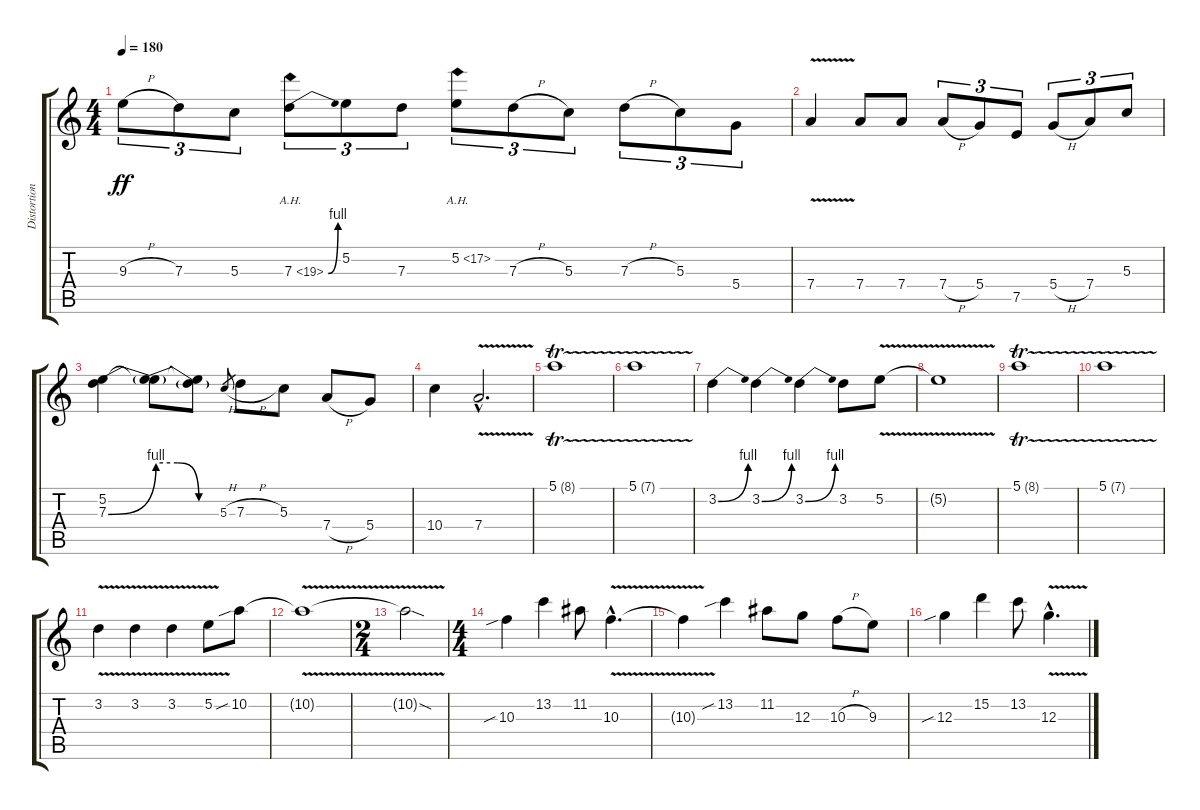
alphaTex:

\track ("Distortion Guitar - Roberto Alvarez" "Distortion") {instrument distortionguitar}
\staff {score tabs}
\tuning (E4 B3 G3 D3 A2 E2) {hide}
\ts (4 4)
\tempo 180
\clef g2
\ks c
9.3{h}.8{tu (3 2) dy ff} 7.3.8{tu (3 2)} 5.3.8{tu (3 2)} 7.3{be (bend 0 0 60 4) ah 12}.8{tu (3 2)} 5.2.8{tu (3 2)} 7.3.8{tu (3 2)} 5.2{ah 12}.8{tu (3 2)} 7.3{h}.8{tu (3 2)} 5.3.8{tu (3 2)} 7.3{h}.8{tu (3 2)} 5.3.8{tu (3 2)} 5.4.8{tu (3 2)} |
7.4{v}.4 7.4.8 7.4.8 7.4{h}.8{tu (3 2)} 5.4.8{tu (3 2)} 7.5.8{tu (3 2)} 5.4{h}.8{tu (3 2)} 7.4.8{tu (3 2)} 5.3.8{tu (3 2)} |
(5.2 7.3{be (bend 0 0 60 4)}).4 (5.2{t} 7.3{be (custom 0 4 20 4 40 0 60 0) t}).8 (5.2{t} 7.3{t}).8 5.3{h}.8{gr} 7.3{h}.8 5.3.8 7.4{h}.8 5.4.8 |
10.4.4 7.4{v hac}.2{d} |
5.1{tr (8 32)}.1 |
5.1{tr (7 32)}.1 |
3.2{be (bend 0 0 60 4)}.4 3.2{be (bend 0 0 60 4)}.4 3.2{be (bend 0 0 60 4)}.4 3.2.8 5.2{v}.8 |
5.2{v t}.1 |
5.1{tr (8 32)}.1 |
5.1{tr (7 32)}.1 |
3.2{v}.4 3.2{v}.4 3.2{v}.4 5.2{v}.8 10.2{sib}.8 |
10.2{v t}.1 |
\ts (2 4)
10.2{sod t}.2 |
\ts (4 4)
10.3{sib}.4 13.2.4 11.2.8 10.3{v hac}.4{d} |
10.3{v t}.4 13.2{sib}.4 11.2.8 12.3.8 10.3{h}.8 9.3.8 |
12.3{sib}.4 15.2.4 13.2.8 12.3{v hac}.4{d}
